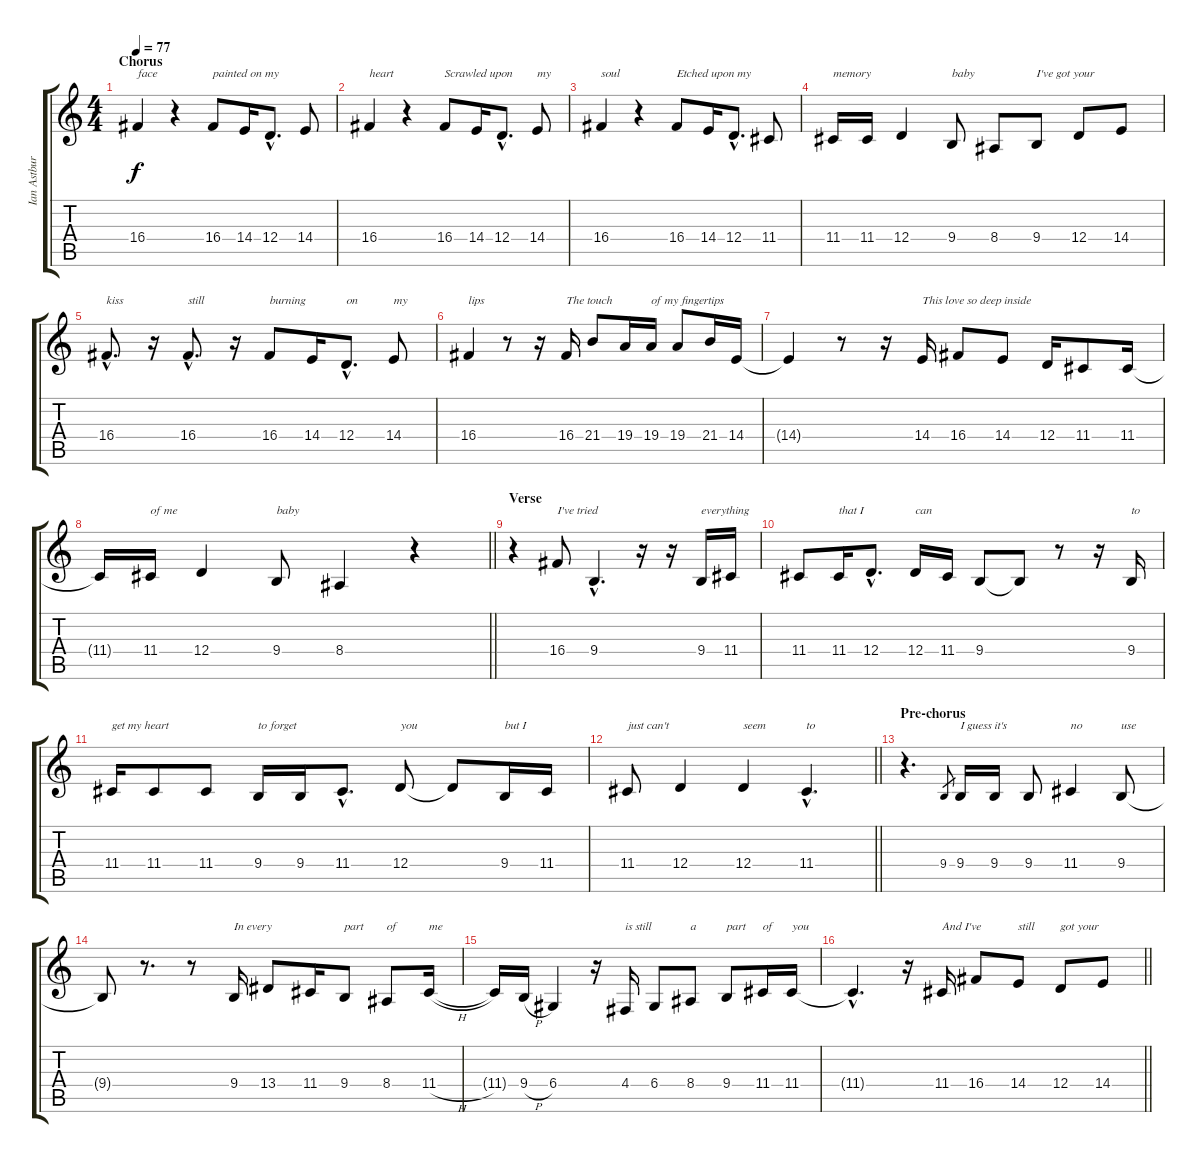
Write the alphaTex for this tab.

\track ("Ian Astbury (Vocals)" "Ian Astbur") {instrument violin}
\staff {score tabs}
\tuning (E4 B3 G3 D3 A2 E2) {hide}
\ts (4 4)
\section ("" "Chorus")
\tempo 77
\clef g2
\ks c
16.4.4{txt "face" dy f} r.4 16.4.8{txt "painted on my"} 14.4.16 12.4{hac}.8{d} 14.4.8 |
16.4.4{txt "heart"} r.4 16.4.8{txt "Scrawled upon"} 14.4.16 12.4{hac}.8{d} 14.4.8{txt "my"} |
16.4.4{txt "soul"} r.4 16.4.8{txt "Etched upon my"} 14.4.16 12.4{hac}.8{d} 11.4.8 |
11.4.16{txt "memory"} 11.4.16 12.4.4 9.4.8{txt "baby"} 8.4.8 9.4.8{txt "I've got your"} 12.4.8 14.4.8 |
16.4{hac}.8{d txt "kiss"} r.16 16.4{hac}.8{d txt "still"} r.16 16.4.8{txt "burning"} 14.4.16 12.4{hac}.8{d txt "on"} 14.4.8{txt "my"} |
16.4.4{txt "lips"} r.8 r.16 16.4.16{txt "The touch"} 21.4.8 19.4.16 19.4.16{txt "of my fingertips"} 19.4.8 21.4.16 14.4.16 |
14.4{t}.4 r.8 r.16 14.4.16{txt "This love so deep inside"} 16.4.8 14.4.8 12.4.16 11.4.8 11.4.16 |
\barLineRight lightlight
11.4{t}.16 11.4.16{txt "of me"} 12.4.4 9.4.8{txt "baby"} 8.4.4 r.4 |
\section ("" "Verse")
r.4 16.4.8{txt "I've tried"} 9.4{hac}.4{d} r.16 r.16 9.4.16{txt "everything"} 11.4.16 |
11.4.8 11.4.16{txt "that I"} 12.4{hac}.8{d} 12.4.16{txt "can"} 11.4.16 9.4.8 9.4{t}.8 r.8 r.16 9.4.16{txt "to"} |
11.4.16{txt "get my heart"} 11.4.8 11.4.8 9.4.16{txt "to forget"} 9.4.16 11.4{hac}.8{d} 12.4.8{txt "you"} 12.4{t}.8 9.4.16{txt "but I"} 11.4.16 |
\barLineRight lightlight
11.4.8{txt "just can't"} 12.4.4 12.4.4{txt "seem"} 11.4{hac}.4{d txt "to"} |
\section ("" "Pre-chorus")
r.4{d} 9.4.8{gr} 9.4.16{txt "I guess it's"} 9.4.16 9.4.8 11.4.4{txt "no"} 9.4.8{txt "use"} |
9.4{t}.8 r.8{d} r.8 9.4.16{txt "In every"} 13.4.8 11.4.16 9.4.8{txt "part"} 8.4.8{txt "of"} 11.4{h}.16{txt "me"} |
11.4{t}.16 9.4{h}.16 6.4.4 r.16 4.4.16{txt "is still"} 6.4.8 8.4.8{txt "a"} 9.4.8{txt "part"} 11.4.16{txt "of"} 11.4.16{txt "you"} |
\barLineRight lightlight
11.4{hac t}.4{d} r.16 11.4.16{txt "And I've"} 16.4.8 14.4.8{txt "still"} 12.4.8{txt "got your"} 14.4.8
